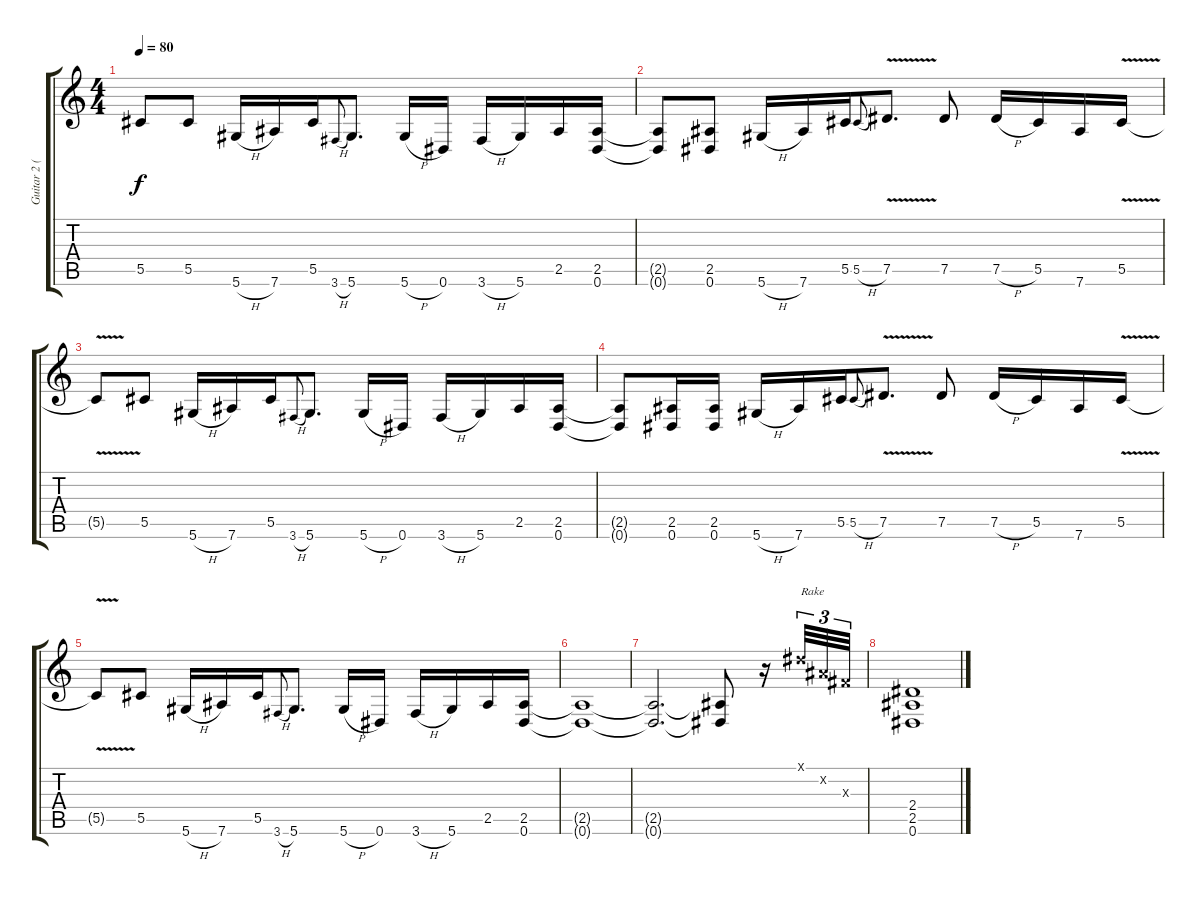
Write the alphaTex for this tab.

\track ("Guitar 2 (Distortion)" "Guitar 2 (") {instrument distortionguitar}
\staff {score tabs}
\tuning (Eb4 Bb3 Gb3 Db3 Ab2 Eb2) {hide}
\ts (4 4)
\tempo 80
\clef g2
\ks c
5.5{t}.8{dy f} 5.5.8 5.6{h}.16 7.6.16 5.5.16 3.6{h}.8{gr onbeat} 5.6.8{d} 5.6{h}.16 0.6.16 3.6{h}.16 5.6.16 2.5.16 (2.5 0.6).16 |
(2.5{t} 0.6{t}).8 (2.5 0.6).8 5.6{h}.16 7.6.16 5.5.16 5.5{h}.8{gr onbeat} 7.5{v}.8{d} 7.5.8 7.5{h}.16 5.5.16 7.6.16 5.5{v}.16 |
5.5{t}.8 5.5.8 5.6{h}.16 7.6.16 5.5.16 3.6{h}.8{gr onbeat} 5.6.8{d} 5.6{h}.16 0.6.16 3.6{h}.16 5.6.16 2.5.16 (2.5 0.6).16 |
(2.5{t} 0.6{t}).8 (2.5 0.6).16 (2.5 0.6).16 5.6{h}.16 7.6.16 5.5.16 5.5{h}.8{gr onbeat} 7.5{v}.8{d} 7.5.8 7.5{h}.16 5.5.16 7.6.16 5.5{v}.16 |
5.5{t}.8 5.5.8 5.6{h}.16 7.6.16 5.5.16 3.6{h}.8{gr onbeat} 5.6.8{d} 5.6{h}.16 0.6.16 3.6{h}.16 5.6.16 2.5.16 (2.5 0.6).16 |
(2.5{t} 0.6{t}).1 |
(2.5{t} 0.6{t}).2{d} (2.5{t} 0.6{t}).8 r.16 0.1{x}.32{tu (3 2) txt "Rake"} 0.2{x}.32{tu (3 2)} 0.3{x}.32{tu (3 2)} |
(2.4 2.5 0.6).1
